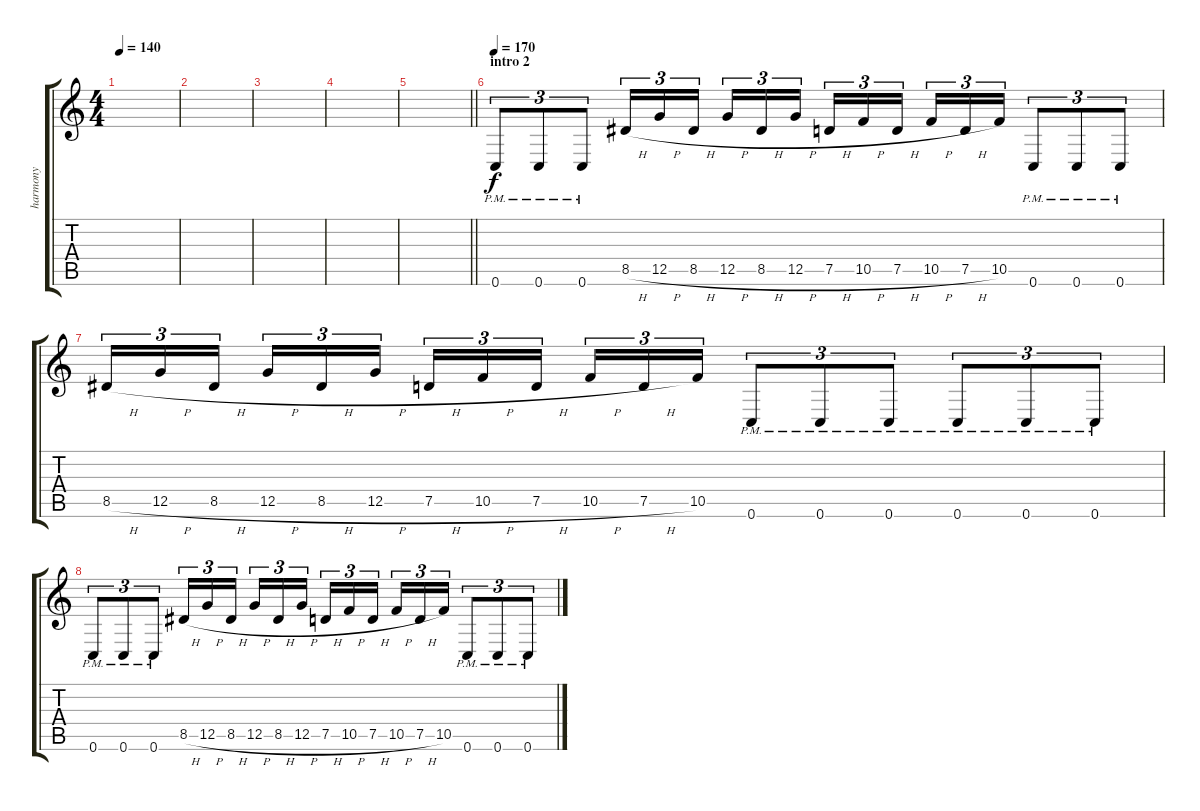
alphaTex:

\track ("harmony" "harmony") {instrument distortionguitar}
\staff {score tabs}
\tuning (D4 A3 F3 C3 G2 C2) {hide}
\ts (4 4)
\tempo 140
\clef g2
\ks c
|
|
|
|
\barLineRight lightlight
|
\section ("" "intro 2")
\tempo 170
0.6{pm}.8{tu (3 2) balance 16} 0.6{pm}.8{tu (3 2)} 0.6{pm}.8{tu (3 2)} 8.5{h}.16{tu (3 2)} 12.5{h}.16{tu (3 2)} 8.5{h}.16{tu (3 2) beam splitsecondary} 12.5{h}.16{tu (3 2)} 8.5{h}.16{tu (3 2)} 12.5{h}.16{tu (3 2)} 7.5{h}.16{tu (3 2)} 10.5{h}.16{tu (3 2)} 7.5{h}.16{tu (3 2) beam splitsecondary} 10.5{h}.16{tu (3 2)} 7.5{h}.16{tu (3 2)} 10.5.16{tu (3 2)} 0.6{pm}.8{tu (3 2)} 0.6{pm}.8{tu (3 2)} 0.6{pm}.8{tu (3 2)} |
8.5{h}.16{tu (3 2)} 12.5{h}.16{tu (3 2)} 8.5{h}.16{tu (3 2) beam splitsecondary} 12.5{h}.16{tu (3 2)} 8.5{h}.16{tu (3 2)} 12.5{h}.16{tu (3 2)} 7.5{h}.16{tu (3 2)} 10.5{h}.16{tu (3 2)} 7.5{h}.16{tu (3 2) beam splitsecondary} 10.5{h}.16{tu (3 2)} 7.5{h}.16{tu (3 2)} 10.5.16{tu (3 2)} 0.6{pm}.8{tu (3 2)} 0.6{pm}.8{tu (3 2)} 0.6{pm}.8{tu (3 2)} 0.6{pm}.8{tu (3 2)} 0.6{pm}.8{tu (3 2)} 0.6{pm}.8{tu (3 2)} |
0.6{pm}.8{tu (3 2)} 0.6{pm}.8{tu (3 2)} 0.6{pm}.8{tu (3 2)} 8.5{h}.16{tu (3 2)} 12.5{h}.16{tu (3 2)} 8.5{h}.16{tu (3 2) beam splitsecondary} 12.5{h}.16{tu (3 2)} 8.5{h}.16{tu (3 2)} 12.5{h}.16{tu (3 2)} 7.5{h}.16{tu (3 2)} 10.5{h}.16{tu (3 2)} 7.5{h}.16{tu (3 2) beam splitsecondary} 10.5{h}.16{tu (3 2)} 7.5{h}.16{tu (3 2)} 10.5.16{tu (3 2)} 0.6{pm}.8{tu (3 2)} 0.6{pm}.8{tu (3 2)} 0.6{pm}.8{tu (3 2)}
